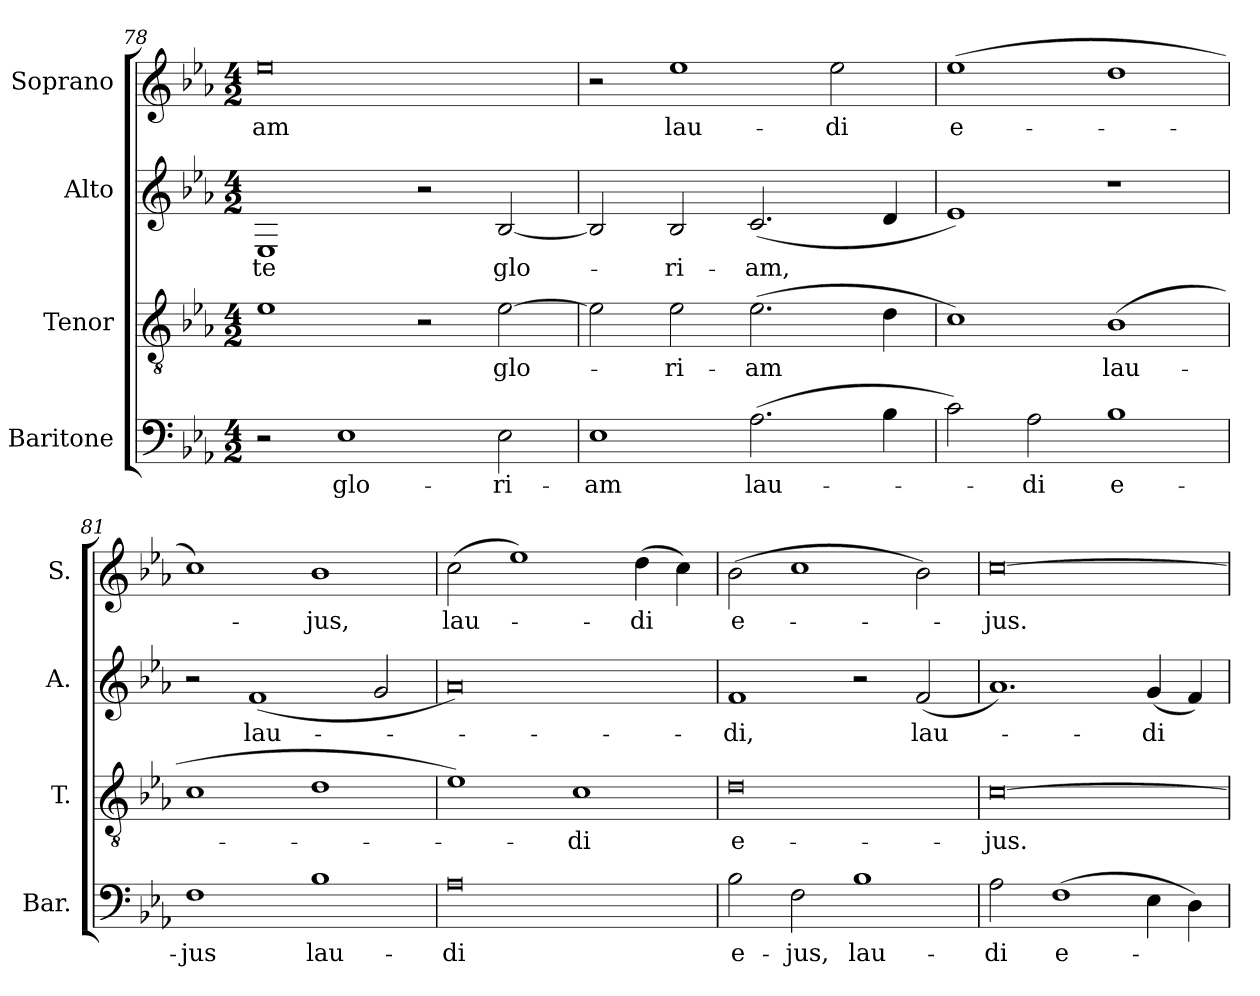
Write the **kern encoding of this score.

**kern	**text	**kern	**text	**kern	**text	**kern	**text
*part4	*part4	*part3	*part3	*part2	*part2	*part1	*part1
*staff4	*staff4	*staff3	*staff3	*staff2	*staff2	*staff1	*staff1
*I"Baritone	*	*I"Tenor	*	*I"Alto	*	*I"Soprano	*
*I'Bar.	*	*I'T.	*	*I'A.	*	*I'S.	*
*clefF4	*	*clefGv2	*	*clefG2	*	*clefG2	*
*	*	*ITrd7c12	*	*	*	*	*
*k[b-e-a-]	*	*k[b-e-a-]	*	*k[b-e-a-]	*	*k[b-e-a-]	*
*E-:	*	*E-:	*	*E-:	*	*E-:	*
*M4/2	*	*M4/2	*	*M4/2	*	*M4/2	*
=78	=78	=78	=78	=78	=78	=78	=78
!	!	!	!	!	!LO:LY:b:color=#000000	!	!
!	!	!	!	!	!	!	!LO:LY:b:color=#000000
2r	.	1E-i	.	1E-i	-te	0ee-i	-am
!	!LO:LY:b:color=#000000	!	!	!	!	!	!
1E-i	glo-	.	.	.	.	.	.
.	.	2r	.	2r	.	.	.
!	!LO:LY:b:color=#000000	!	!	!	!	!	!
!	!	!	!LO:LY:b:color=#000000	!	!	!	!
!	!	!	!	!	!LO:LY:b:color=#000000	!	!
2E-i\	-ri-	[2E-i\	glo-	[2B-i/	glo-	.	.
!!LO:LB:g=z
=79	=79	=79	=79	=79	=79	=79	=79
!	!LO:LY:b:color=#000000	!	!	!	!	!	!
1E-i	-am	2E-i\]	.	2B-i/]	.	2r	.
!	!	!	!LO:LY:b:color=#000000	!	!	!	!
!	!	!	!	!	!LO:LY:b:color=#000000	!	!
!	!	!	!	!	!	!	!LO:LY:b:color=#000000
.	.	2E-i\	-ri-	2B-i/	-ri-	1ee-i	lau-
!	!LO:LY:b:color=#000000	!	!	!	!	!	!
!	!	!	!LO:LY:b:color=#000000	!	!	!	!
!	!	!	!	!	!LO:LY:b:color=#000000	!	!
(2.A-i\	lau-	(2.E-i\	-am	(2.ci/	-am,	.	.
!	!	!	!	!	!	!	!LO:LY:b:color=#000000
.	.	.	.	.	.	2ee-i\	-di
4B-i\	.	4Di\	.	4di/	.	.	.
=80	=80	=80	=80	=80	=80	=80	=80
!	!	!	!	!	!	!	!LO:LY:b:color=#000000
2ci\)	.	1Ci)	.	1e-i)	.	(1ee-i	e-
!	!LO:LY:b:color=#000000	!	!	!	!	!	!
2A-i\	-di	.	.	.	.	.	.
!	!LO:LY:b:color=#000000	!	!	!	!	!	!
!	!	!	!LO:LY:b:color=#000000	!	!	!	!
1B-i	e-	(1BB-i	lau-	1r	.	1ddi	.
=81	=81	=81	=81	=81	=81	=81	=81
!	!LO:LY:b:color=#000000	!	!	!	!	!	!
1Fi	-jus	1Ci	.	2r	.	1cci)	.
!	!	!	!	!	!LO:LY:b:color=#000000	!	!
.	.	.	.	(1fi	lau-	.	.
!	!LO:LY:b:color=#000000	!	!	!	!	!	!
!	!	!	!	!	!	!	!LO:LY:b:color=#000000
1B-i	lau-	1Di	.	.	.	1b-i	-jus,
.	.	.	.	2gi/	.	.	.
=82	=82	=82	=82	=82	=82	=82	=82
!	!LO:LY:b:color=#000000	!	!	!	!	!	!
!	!	!	!	!	!	!	!LO:LY:b:color=#000000
0A-i	-di	1E-i)	.	0a-i)	.	(2cci\	lau-
.	.	.	.	.	.	1ee-i)	.
!	!	!	!LO:LY:b:color=#000000	!	!	!	!
.	.	1Ci	-di	.	.	.	.
!	!	!	!	!	!	!	!LO:LY:b:color=#000000
.	.	.	.	.	.	(4ddi\	-di
.	.	.	.	.	.	4cci\)	.
=83	=83	=83	=83	=83	=83	=83	=83
!	!LO:LY:b:color=#000000	!	!	!	!	!	!
!	!	!	!LO:LY:b:color=#000000	!	!	!	!
!	!	!	!	!	!LO:LY:b:color=#000000	!	!
!	!	!	!	!	!	!	!LO:LY:b:color=#000000
2B-i\	e-	0Di	e-	1fi	-di,	(2b-i\	e-
!	!LO:LY:b:color=#000000	!	!	!	!	!	!
2Fi\	-jus,	.	.	.	.	1cci	.
!	!LO:LY:b:color=#000000	!	!	!	!	!	!
1B-i	lau-	.	.	2r	.	.	.
!	!	!	!	!	!LO:LY:b:color=#000000	!	!
.	.	.	.	(2fi/	lau-	2b-i\)	.
=84	=84	=84	=84	=84	=84	=84	=84
!	!LO:LY:b:color=#000000	!	!	!	!	!	!
!	!	!	!LO:LY:b:color=#000000	!	!	!	!
!	!	!	!	!	!	!	!LO:LY:b:color=#000000
2A-i\	-di	[0Ci	-jus.	1.a-i)	.	[0cci	-jus.
!	!LO:LY:b:color=#000000	!	!	!	!	!	!
(1Fi	e-	.	.	.	.	.	.
!	!	!	!	!	!LO:LY:b:color=#000000	!	!
4E-i\	.	.	.	(4gi/	-di	.	.
4Di\)	.	.	.	4fi/)	.	.	.
=	=	=	=	=	=	=	=
*-	*-	*-	*-	*-	*-	*-	*-
